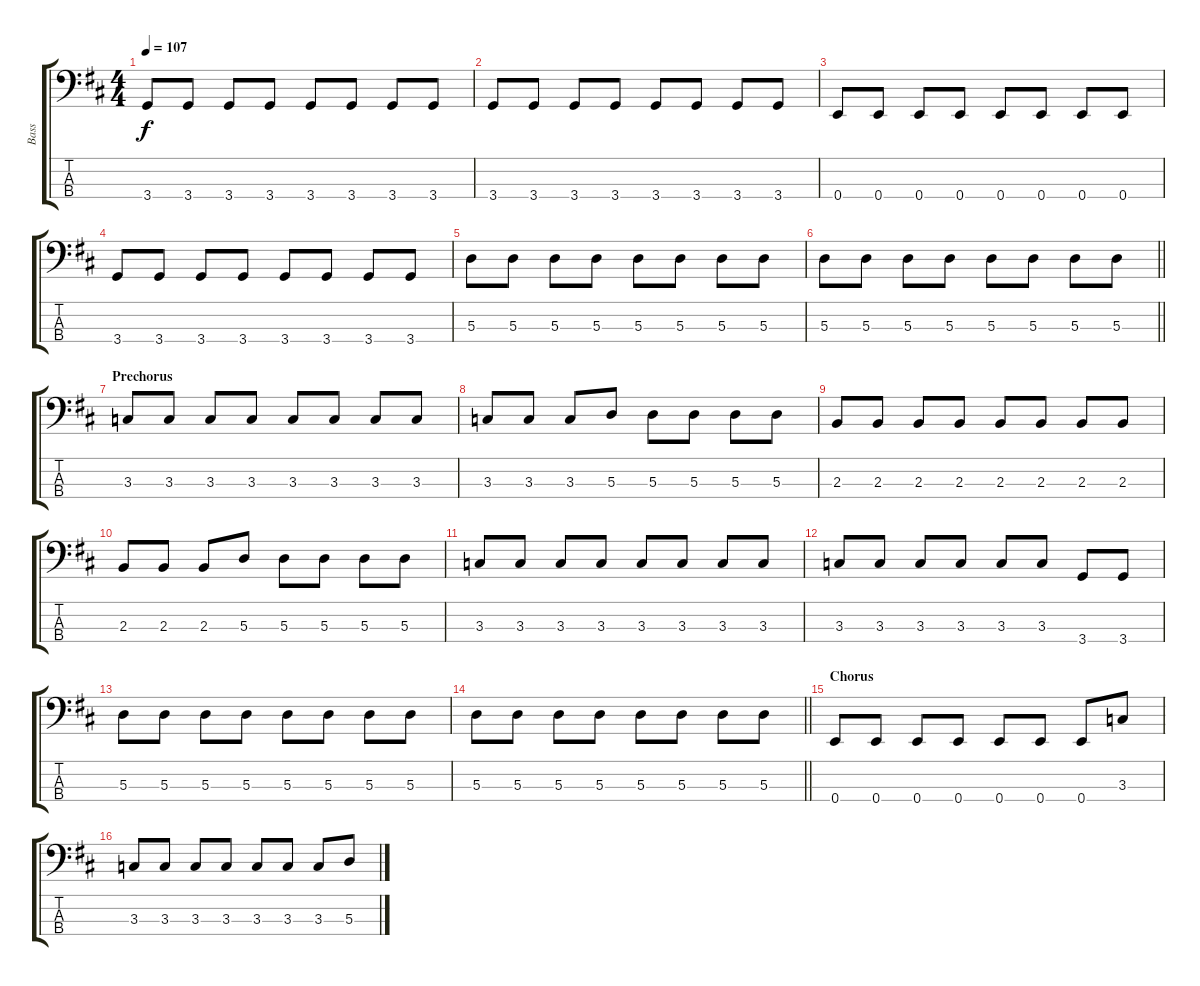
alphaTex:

\track ("Bass" "Bass") {instrument electricbassfinger}
\staff {score tabs}
\tuning (G2 D2 A1 E1) {hide}
\ts (4 4)
\tempo 107
\clef f4
\ks d
3.4.8{dy f} 3.4.8 3.4.8 3.4.8 3.4.8 3.4.8 3.4.8 3.4.8 |
3.4.8 3.4.8 3.4.8 3.4.8 3.4.8 3.4.8 3.4.8 3.4.8 |
0.4.8 0.4.8 0.4.8 0.4.8 0.4.8 0.4.8 0.4.8 0.4.8 |
3.4.8 3.4.8 3.4.8 3.4.8 3.4.8 3.4.8 3.4.8 3.4.8 |
5.3.8 5.3.8 5.3.8 5.3.8 5.3.8 5.3.8 5.3.8 5.3.8 |
\barLineRight lightlight
5.3.8 5.3.8 5.3.8 5.3.8 5.3.8 5.3.8 5.3.8 5.3.8 |
\section ("" "Prechorus")
3.3.8 3.3.8 3.3.8 3.3.8 3.3.8 3.3.8 3.3.8 3.3.8 |
3.3.8 3.3.8 3.3.8 5.3.8 5.3.8 5.3.8 5.3.8 5.3.8 |
2.3.8 2.3.8 2.3.8 2.3.8 2.3.8 2.3.8 2.3.8 2.3.8 |
2.3.8 2.3.8 2.3.8 5.3.8 5.3.8 5.3.8 5.3.8 5.3.8 |
3.3.8 3.3.8 3.3.8 3.3.8 3.3.8 3.3.8 3.3.8 3.3.8 |
3.3.8 3.3.8 3.3.8 3.3.8 3.3.8 3.3.8 3.4.8 3.4.8 |
5.3.8 5.3.8 5.3.8 5.3.8 5.3.8 5.3.8 5.3.8 5.3.8 |
\barLineRight lightlight
5.3.8 5.3.8 5.3.8 5.3.8 5.3.8 5.3.8 5.3.8 5.3.8 |
\section ("" "Chorus")
0.4.8 0.4.8 0.4.8 0.4.8 0.4.8 0.4.8 0.4.8 3.3.8 |
3.3.8 3.3.8 3.3.8 3.3.8 3.3.8 3.3.8 3.3.8 5.3.8
